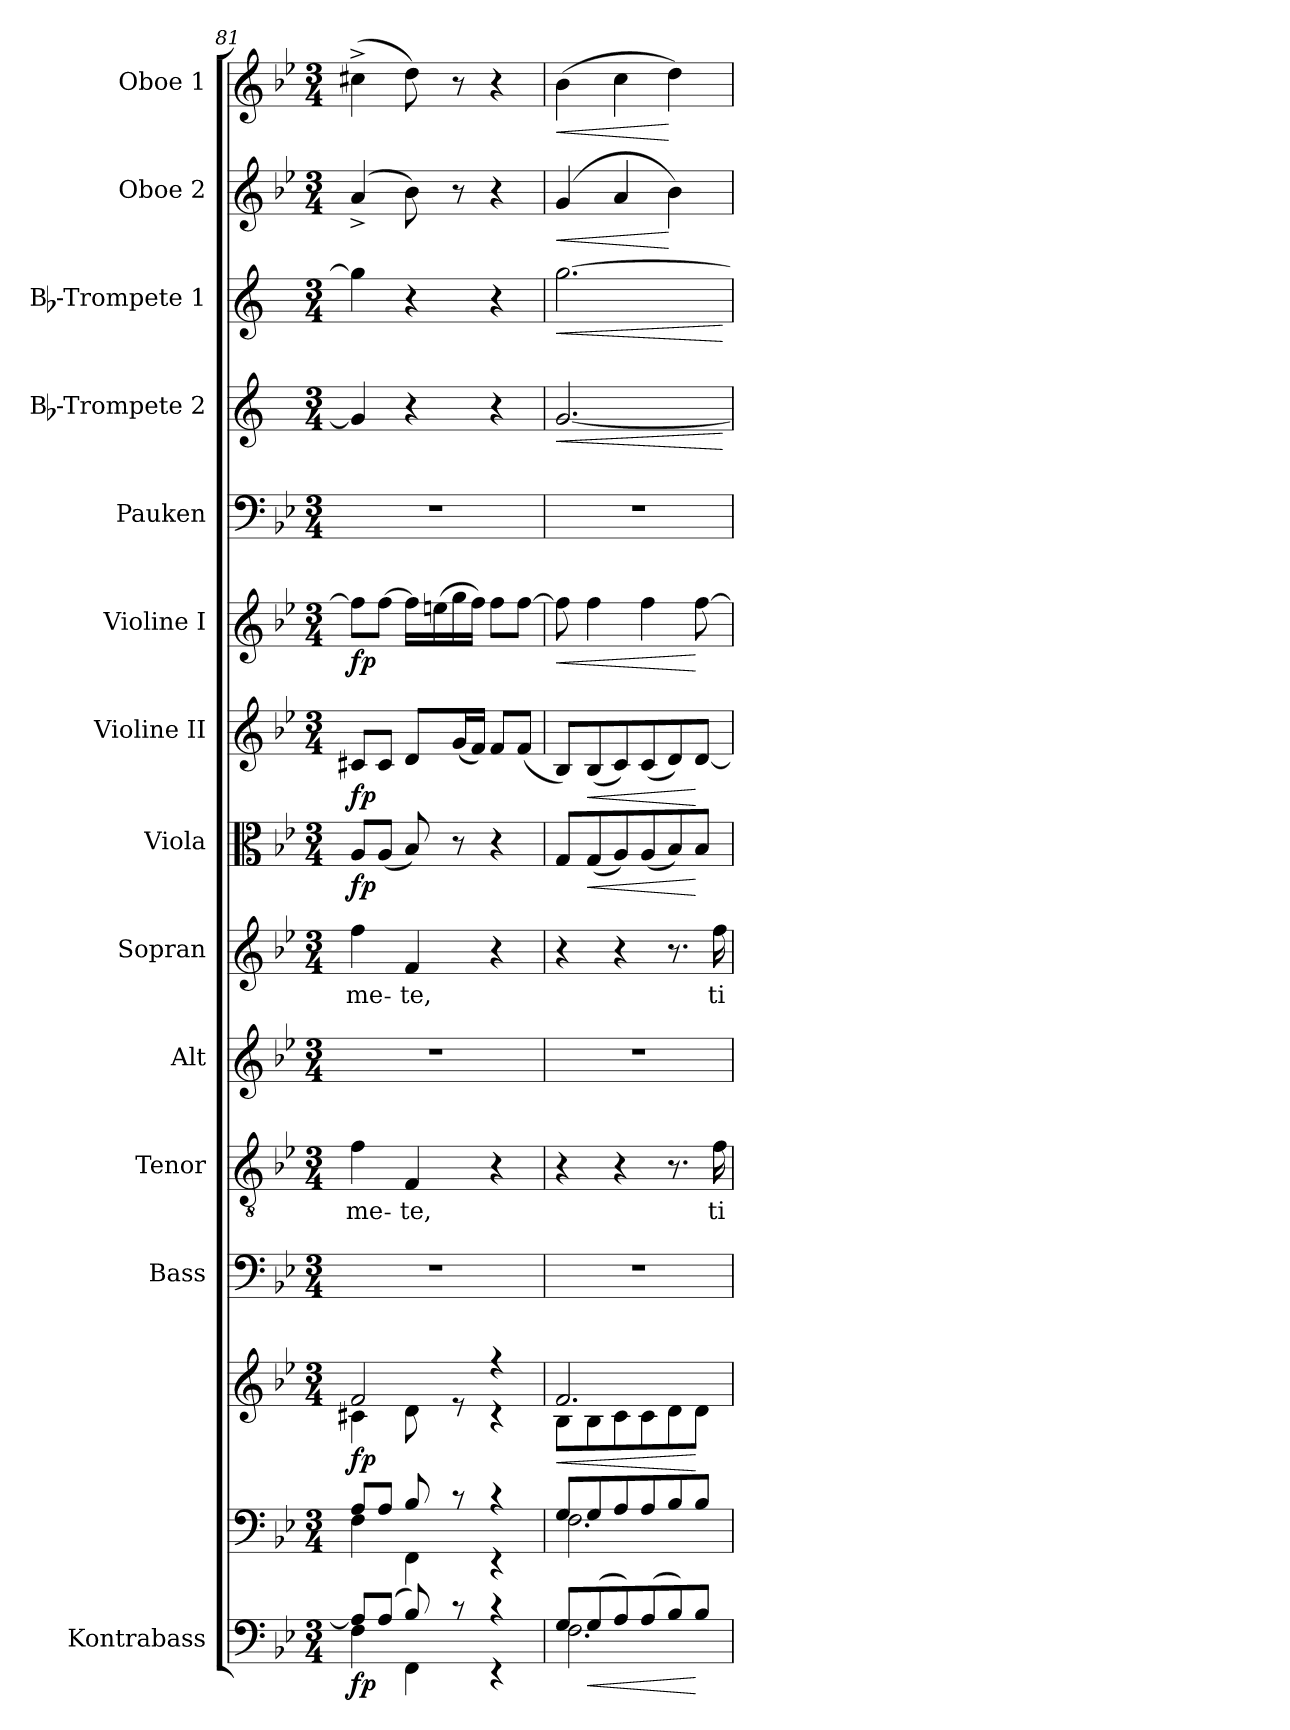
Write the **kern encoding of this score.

**kern	**dynam	**kern	**kern	**dynam	**kern	**kern	**text	**kern	**kern	**text	**kern	**dynam	**kern	**dynam	**kern	**dynam	**kern	**kern	**dynam	**kern	**dynam	**kern	**dynam	**kern	**dynam
*part14	*part14	*part13	*part13	*part13	*part12	*part11	*part11	*part10	*part9	*part9	*part8	*part8	*part7	*part7	*part6	*part6	*part5	*part4	*part4	*part3	*part3	*part2	*part2	*part1	*part1
*staff15	*staff15	*staff14	*staff13	*staff13/14	*staff12	*staff11	*staff11	*staff10	*staff9	*staff9	*staff8	*staff8	*staff7	*staff7	*staff6	*staff6	*staff5	*staff4	*staff4	*staff3	*staff3	*staff2	*staff2	*staff1	*staff1
*I"Kontrabass	*	*	*	*	*I"Bass	*I"Tenor	*	*I"Alt	*I"Sopran	*	*I"Viola	*	*I"Violine II	*	*I"Violine I	*	*I"Pauken	*I"Bb-Trompete 2	*	*I"Bb-Trompete 1	*	*I"Oboe 2	*	*I"Oboe 1	*
*I'Kb.	*	*	*	*	*I'B.	*I'T.	*	*I'A.	*I'S.	*	*I'Vla.	*	*I'Vl. II	*	*I'Vl. I	*	*I'Pk.	*I'Bb Trp. 2	*	*I'Bb Trp. 1	*	*I'Ob. 2	*	*I'Ob. 1	*
*clefF4	*	*clefF4	*clefG2	*	*clefF4	*clefGv2	*	*clefG2	*clefG2	*	*clefC3	*	*clefG2	*	*clefG2	*	*clefF4	*clefG2	*	*clefG2	*	*clefG2	*	*clefG2	*
*ITrd7c12	*	*	*	*	*	*	*	*	*	*	*	*	*	*	*	*	*	*ITrd1c2	*	*ITrd1c2	*	*	*	*	*
*k[b-e-]	*	*k[b-e-]	*k[b-e-]	*	*k[b-e-]	*k[b-e-]	*	*k[b-e-]	*k[b-e-]	*	*k[b-e-]	*	*k[b-e-]	*	*k[b-e-]	*	*k[b-e-]	*k[b-e-]	*	*k[b-e-]	*	*k[b-e-]	*	*k[b-e-]	*
*B-:	*	*B-:	*B-:	*	*B-:	*B-:	*	*B-:	*B-:	*	*B-:	*	*B-:	*	*B-:	*	*B-:	*B-:	*	*B-:	*	*B-:	*	*B-:	*
*M3/4	*	*M3/4	*M3/4	*	*M3/4	*M3/4	*	*M3/4	*M3/4	*	*M3/4	*	*M3/4	*	*M3/4	*	*M3/4	*M3/4	*	*M3/4	*	*M3/4	*	*M3/4	*
=81	=81	=81	=81	=81	=81	=81	=81	=81	=81	=81	=81	=81	=81	=81	=81	=81	=81	=81	=81	=81	=81	=81	=81	=81	=81
*^	*	*^	*^	*	*	*	*	*	*	*	*	*	*	*	*	*	*	*	*	*	*	*	*	*	*
!	!	!LO:DY:b	!	!	!	!	!LO:DY:b	!	!	!LO:LY:b	!	!	!LO:LY:b	!	!LO:DY:b	!	!LO:DY:b	!	!LO:DY:b	!	!	!	!	!	!	!	!	!
8AA/L]	4FF\	fp	8A/L	4F\	2f/	4c#X\	fp	2.r	4f\	-me-	2.r	4ff\	-me-	8A/L	fp	8c#X/L	fp	8ff\L]	fp	2.r	4f/]	.	4ff\]	.	(4a^</	.	(>4cc#X^>\	.
(8AA/J	.	.	8A/J	.	.	.	.	.	.	.	.	.	.	(<8A/J	.	8c#/J	.	[8ff\J	.	.	.	.	.	.	.	.	.	.
!	!	!	!	!	!	!	!	!	!	!LO:LY:b	!	!	!LO:LY:b	!	!	!	!	!	!	!	!	!	!	!	!	!	!	!
8BB-/)	4FFF\	.	8B-/	4FF\	.	8d\	.	.	4F/	-te,	.	4f/	-te,	8B-/)	.	8d/L	.	16ff\LL]	.	.	4r	.	4r	.	8b-\)	.	8dd\)	.
.	.	.	.	.	.	.	.	.	.	.	.	.	.	.	.	.	.	(>16een\	.	.	.	.	.	.	.	.	.	.
8rc	.	.	8rc	.	.	8rd	.	.	.	.	.	.	.	8r	.	(<16g/L	.	16gg\	.	.	.	.	.	.	8r	.	8r	.
.	.	.	.	.	.	.	.	.	.	.	.	.	.	.	.	16f/JJ)	.	16ff\JJ)	.	.	.	.	.	.	.	.	.	.
4r	4r	.	4r	4r	4r	4r	.	.	4r	.	.	4r	.	4r	.	8f/L	.	8ff\L	.	.	4r	.	4r	.	4r	.	4r	.
.	.	.	.	.	.	.	.	.	.	.	.	.	.	.	.	(<8f/J	.	[8ff\J	.	.	.	.	.	.	.	.	.	.
!!LO:PB:g=z
=82	=82	=82	=82	=82	=82	=82	=82	=82	=82	=82	=82	=82	=82	=82	=82	=82	=82	=82	=82	=82	=82	=82	=82	=82	=82	=82	=82	=82
!	!	!	!	!	!	!	!LO:HP:b	!	!	!	!	!	!	!	!	!	!	!	!LO:HP:b	!	!	!LO:HP:b	!	!LO:HP:b	!	!LO:HP:b	!	!LO:HP:b
8GG/L	2.FF\	.	8G/L	2.F\	2.f/	8B-\L	<	2.r	4r	.	2.r	4r	.	8G/L	.	8B-/L)	.	8ff\]	<	2.r	[2.f/	<	[2.ff\	<	(4g/	<	(>4b-\	<
!	!	!LO:HP:b	!	!	!	!	!	!	!	!	!	!	!	!	!LO:HP:b	!	!LO:HP:b	!	!	!	!	!	!	!	!	!	!	!
(>8GG/	.	<	8G/	.	.	8B-\	.	.	.	.	.	.	.	(<8G/	<	(<8B-/	<	4ff\	.	.	.	.	.	.	.	.	.	.
8AA/)	.	.	8A/	.	.	8c\	.	.	4r	.	.	4r	.	8A/)	.	8c/)	.	.	.	.	.	.	.	.	4a/	.	4cc\	.
(>8AA/	.	.	8A/	.	.	8c\	.	.	.	.	.	.	.	(<8A/	.	(<8c/	.	4ff\	.	.	.	.	.	.	.	.	.	.
8BB-/)	.	.	8B-/	.	.	8d\	.	.	8.r	.	.	8.r	.	8B-/)	.	8d/)	.	.	.	.	.	.	.	.	4b-\)	[	4dd\)	[
8BB-/J	.	[	8B-/J	.	.	8d\J	[	.	.	.	.	.	.	8B-/J	[	[8d/J	[	[8ff\	[	.	.	.	.	.	.	.	.	.
!	!	!	!	!	!	!	!	!	!	!LO:LY:b	!	!	!LO:LY:b	!	!	!	!	!	!	!	!	!	!	!	!	!	!	!
.	.	.	.	.	.	.	.	.	16f\	ti-	.	16ff\	ti-	.	.	.	.	.	.	.	.	.	.	.	.	.	.	.
*v	*v	*	*	*	*	*	*	*	*	*	*	*	*	*	*	*	*	*	*	*	*	*	*	*	*	*	*	*
*	*	*v	*v	*	*	*	*	*	*	*	*	*	*	*	*	*	*	*	*	*	*	*	*	*	*	*	*
*	*	*	*v	*v	*	*	*	*	*	*	*	*	*	*	*	*	*	*	*	*	*	*	*	*	*	*
.	.	.	.	.	.	.	.	.	.	.	.	.	.	.	.	.	.	.	[	.	[	.	.	.	.
=	=	=	=	=	=	=	=	=	=	=	=	=	=	=	=	=	=	=	=	=	=	=	=	=	=
*-	*-	*-	*-	*-	*-	*-	*-	*-	*-	*-	*-	*-	*-	*-	*-	*-	*-	*-	*-	*-	*-	*-	*-	*-	*-
